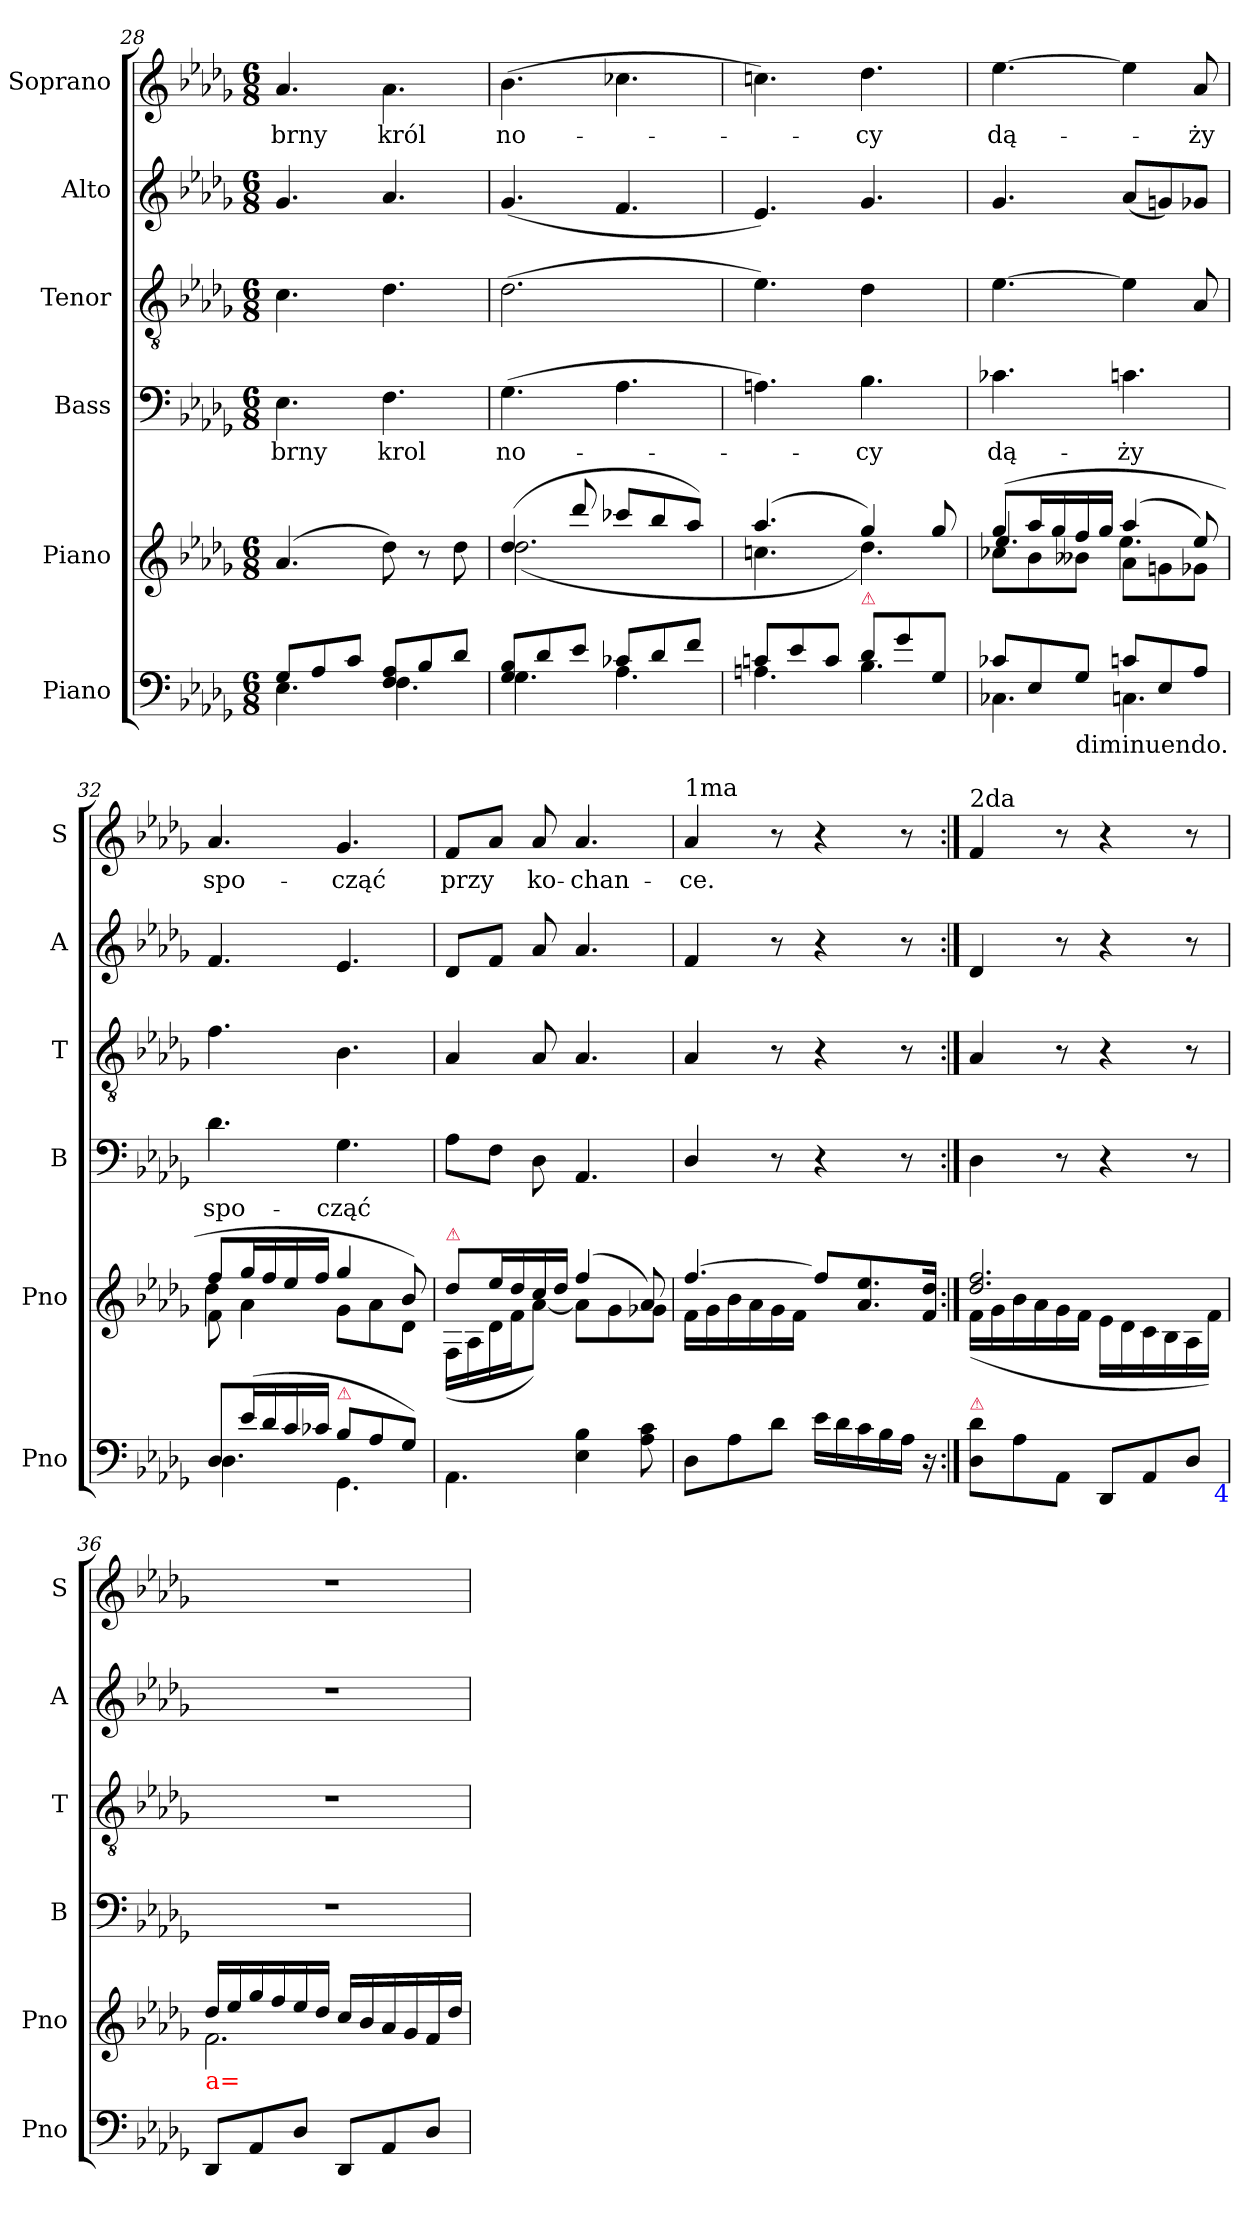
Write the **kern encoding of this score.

**kern	**kern	**kern	**text	**kern	**kern	**kern	**text
*part6	*part5	*part4	*part4	*part3	*part2	*part1	*part1
*staff6	*staff5	*staff4	*staff4	*staff3	*staff2	*staff1	*staff1
*I"Piano	*I"Piano	*I"Bass	*	*I"Tenor	*I"Alto	*I"Soprano	*
*I'Pno	*I'Pno	*I'B	*	*I'T	*I'A	*I'S	*
*clefF4	*clefG2	*clefF4	*	*clefGv2	*clefG2	*clefG2	*
*k[b-e-a-d-g-]	*k[b-e-a-d-g-]	*k[b-e-a-d-g-]	*	*k[b-e-a-d-g-]	*k[b-e-a-d-g-]	*k[b-e-a-d-g-]	*
*D-:	*D-:	*D-:	*	*D-:	*D-:	*D-:	*
*M6/8	*M6/8	*M6/8	*	*M6/8	*M6/8	*M6/8	*
=28	=28	=28	=28	=28	=28	=28	=28
*^	*	*	*	*	*	*	*
8G-/L	4.E-\	(4.a-/	4.E-\	-brny	4.c\	4.g-/	4.a-/	-brny
8A-/	.	.	.	.	.	.	.	.
8c/J	.	.	.	.	.	.	.	.
8F/ 8A-/L	4.F\	8dd-\)	4.F\	krol	4.d-\	4.a-/	4.a-\	król
8B-/	.	8r	.	.	.	.	.	.
8d-/J	.	8dd-\	.	.	.	.	.	.
=29	=29	=29	=29	=29	=29	=29	=29	=29
*	*	*^	*	*	*	*	*	*
8G-/ 8B-/L	4.G-\	(4dd-/	(2.dd-\	(4.G-\	no-	(2.d-\	(4.g-/	(4.b-\	no-
8d-/	.	.	.	.	.	.	.	.	.
8e-/J	.	8ddd-/	.	.	.	.	.	.	.
8c-X/L	4.A-\	8ccc-X/L	.	4.A-\	.	.	4.f/	4.cc-X\	.
8d-/	.	8bb-/	.	.	.	.	.	.	.
8f/J	.	8aa-/J)	.	.	.	.	.	.	.
=30	=30	=30	=30	=30	=30	=30	=30	=30	=30
8cn/L	4.An\	(4.aa-/	4.ccn\	4.An\)	.	4.e-\)	4.e-/)	4.ccn\)	.
8e-/	.	.	.	.	.	.	.	.	.
8c/J	.	.	.	.	.	.	.	.	.
!LO:TX:a:color=crimson:t=⚠	!	!	!	!	!	!	!	!	!
!	!	!	!	!	!	!LO:N:vis=4	!	!	!
8d-/L	4.B-\	4gg-/)	4.dd-\)	4.B-\	-cy	4.d-\	4.g-/	4.dd-\	-cy
8g-\	.	.	.	.	.	.	.	.	.
8G-/J	.	8gg-/	.	.	.	.	.	.	.
=31	=31	=31	=31	=31	=31	=31	=31	=31	=31
*	*	*	*^	*	*	*	*	*	*
8c-X/L	4.C-X\	(8gg-/L	8cc-X\L	4.ee-/	4.c-X\	dą-	[4.e-\	4.g-/	[4.ee-\	dą-
8E-/	.	16aa-/L	8b-\	.	.	.	.	.	.	.
.	.	16gg-/	.	.	.	.	.	.	.	.
!LO:TX:b:t=diminuendo.	!	!	!	!	!	!	!	!	!	!
8G-/J	.	16ff/	8b--X\J	.	.	.	.	.	.	.
.	.	16gg-/JJ	.	.	.	.	.	.	.	.
8cn/L	4.Cn\	(>4aa-/	8a-\L	4.ee-\	4.cn\	-ży	4e-\]	(8a-/L	4ee-\]	.
8E-/	.	.	8gn\	.	.	.	.	8gn/)	.	.
8A-/J	.	8ee-/)	8g-X\J	.	.	.	8A-/	8g-X/J	8a-/	-ży
=32	=32	=32	=32	=32	=32	=32	=32	=32	=32	=32
8D-/L	4.D-\	8ff/L	8f\	4dd-\	4.d-\	spo-	4.f\	4.f/	4.a-/	spo-
(<16e-/L	.	16gg-/L	4a-\	.	.	.	.	.	.	.
16d-/	.	16ff/	.	.	.	.	.	.	.	.
16c/	.	16ee-/	.	8ryy	.	.	.	.	.	.
16c-X/JJ	.	16ff/JJ	.	.	.	.	.	.	.	.
!LO:TX:a:color=crimson:t=⚠	!	!	!	!	!	!	!	!	!	!
8B-/L	4.GG-\	4gg-/	8g-\L	4.ryy	4.G-\	-cząć	4.B-\	4.e-/	4.g-/	-cząć
8A-/	.	.	8a-\	.	.	.	.	.	.	.
8G-/J)	.	8b-/)	8d-\J	.	.	.	.	.	.	.
*v	*v	*	*	*	*	*	*	*	*	*
*	*	*v	*v	*	*	*	*	*	*
=33	=33	=33	=33	=33	=33	=33	=33	=33
!	!LO:TX:a:color=crimson:t=⚠	!	!	!	!	!	!	!
4.AA-\	8dd-/L	(<16F/LL	8A-\L	.	4A-/	8d-/L	8f/L	przy
.	.	16A-/	.	.	.	.	.	.
.	16ee-/L	16d-\	8F\J	.	.	8f/J	8a-/J	.
.	16dd-/	16f\J	.	.	.	.	.	.
.	16cc/	[8a-\J)	8D-\	.	8A-/	8a-/	8a-/	ko-
.	16dd-/JJ	.	.	.	.	.	.	.
4E-\ 4B-\	(4ff/	8a-\L]	4.AA-/	.	4.A-/	4.a-/	4.a-/	-chan-
.	.	8g-\	.	.	.	.	.	.
8A-\ 8c\	8a-/)	8g-X\J	.	.	.	.	.	.
=34	=34	=34	=34	=34	=34	=34	=34	=34
!	!	!	!	!	!	!	!LO:TX:a:t=1ma	!
8D-\L	[4.ff/	16f\LL	4D-/	.	4A-/	4f/	4a-/	-ce.
.	.	16g-\	.	.	.	.	.	.
8A-\	.	16b-\	.	.	.	.	.	.
.	.	16a-\	.	.	.	.	.	.
8d-\J	.	16g-\	8r	.	8r	8r	8r	.
.	.	16f\JJ	.	.	.	.	.	.
16e-\LL	8ff/L]	4.ryy	4r	.	4r	4r	4r	.
16d-\	.	.	.	.	.	.	.	.
16c\	8.a-/ 8.ee-/	.	.	.	.	.	.	.
16B-\	.	.	.	.	.	.	.	.
16A-\JJ	.	.	8r	.	8r	8r	8r	.
16r	16f/ 16dd-/Jk	.	.	.	.	.	.	.
=35:|!	=35:|!	=35:|!	=35:|!	=35:|!	=35:|!	=35:|!	=35:|!	=35:|!
!	!	!	!	!	!	!	!LO:TX:a:t=2da	!
!LO:TX:a:color=crimson:t=⚠	!	!	!	!	!	!	!	!
8D-\ 8d-\L	2.dd-/ 2.ff/	(>16f\LL	4D-\	.	4A-/	4d-/	4f/	.
.	.	16g-\	.	.	.	.	.	.
8A-\	.	16b-\	.	.	.	.	.	.
.	.	16a-\	.	.	.	.	.	.
8AA-/J	.	16g-\	8r	.	8r	8r	8r	.
.	.	16f\JJ	.	.	.	.	.	.
8DD-/L	.	16e-\LL	4r	.	4r	4r	4r	.
.	.	16d-\	.	.	.	.	.	.
8AA-/	.	16c\	.	.	.	.	.	.
.	.	16B-\	.	.	.	.	.	.
8D-/J	.	16A-\	8r	.	8r	8r	8r	.
.	.	16f\JJ)	.	.	.	.	.	.
!LO:TX:b:rj:color=blue:t=4	!	!	!	!	!	!	!	!
=36	=36	=36	=36	=36	=36	=36	=36	=36
!	!LO:TX:b:color=red:t=a=	!	!	!	!	!	!	!
8DD-/L	16dd-/LL	2.f\	2.r	.	2.r	2.r	2.r	.
.	16ee-/	.	.	.	.	.	.	.
8AA-/	16gg-/	.	.	.	.	.	.	.
.	16ff/	.	.	.	.	.	.	.
8D-/J	16ee-/	.	.	.	.	.	.	.
.	16dd-/JJ	.	.	.	.	.	.	.
8DD-/L	16cc/LL	.	.	.	.	.	.	.
.	16b-/	.	.	.	.	.	.	.
8AA-/	16a-/	.	.	.	.	.	.	.
.	16g-/	.	.	.	.	.	.	.
8D-/J	16f/	.	.	.	.	.	.	.
.	16dd-/JJ	.	.	.	.	.	.	.
*	*v	*v	*	*	*	*	*	*
=	=	=	=	=	=	=	=
*-	*-	*-	*-	*-	*-	*-	*-
